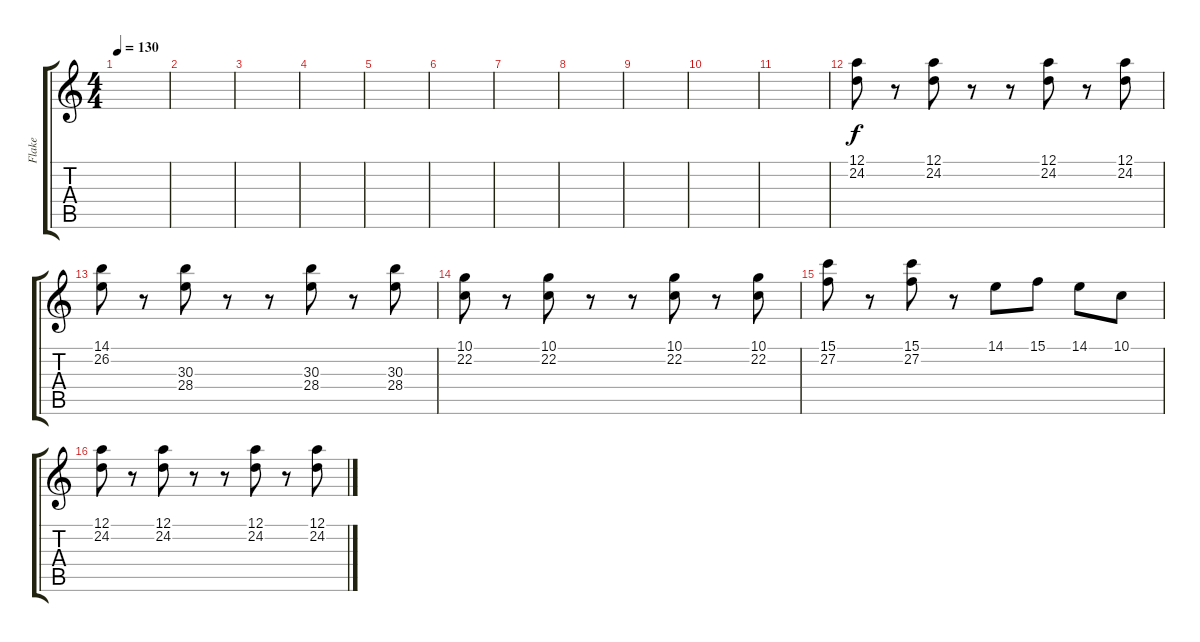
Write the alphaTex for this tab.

\track ("Flake" "Flake") {instrument fx4atmosphere}
\staff {score tabs}
\tuning (D4 A3 F3 C3 G2 C2) {hide}
\ts (4 4)
\tempo 130
\clef g2
\ks c
|
|
|
|
|
|
|
|
|
|
|
(12.1 24.2).8 r.8 (12.1 24.2).8 r.8 r.8 (12.1 24.2).8 r.8 (12.1 24.2).8 |
(14.1 26.2).8 r.8 (30.3 28.4).8 r.8 r.8 (30.3 28.4).8 r.8 (30.3 28.4).8 |
(10.1 22.2).8 r.8 (10.1 22.2).8 r.8 r.8 (10.1 22.2).8 r.8 (10.1 22.2).8 |
(15.1 27.2).8 r.8 (15.1 27.2).8 r.8 14.1.8 15.1.8 14.1.8 10.1.8 |
(12.1 24.2).8 r.8 (12.1 24.2).8 r.8 r.8 (12.1 24.2).8 r.8 (12.1 24.2).8
